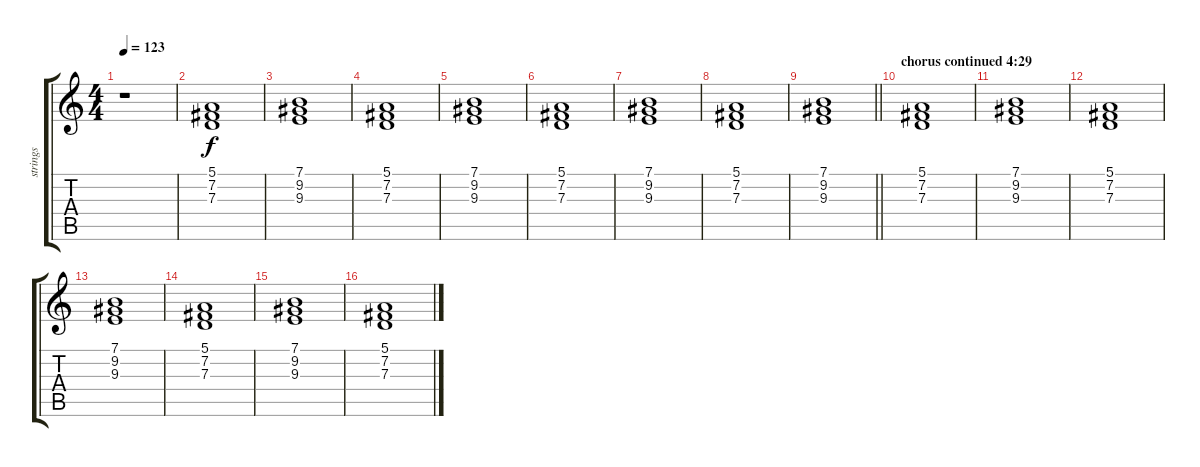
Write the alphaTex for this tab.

\track ("strings" "strings") {instrument synthstrings1}
\staff {score tabs}
\tuning (E4 B3 G3 D3 A2 E2) {hide}
\ts (4 4)
\tempo 123
\clef g2
\ks c
r.1{dy f} |
(5.1 7.2 7.3).1 |
(7.1 9.2 9.3).1 |
(5.1 7.2 7.3).1 |
(7.1 9.2 9.3).1 |
(5.1 7.2 7.3).1 |
(7.1 9.2 9.3).1 |
(5.1 7.2 7.3).1 |
\barLineRight lightlight
(7.1 9.2 9.3).1 |
\section ("" "chorus continued 4:29")
(5.1 7.2 7.3).1 |
(7.1 9.2 9.3).1 |
(5.1 7.2 7.3).1 |
(7.1 9.2 9.3).1 |
(5.1 7.2 7.3).1 |
(7.1 9.2 9.3).1 |
(5.1 7.2 7.3).1
